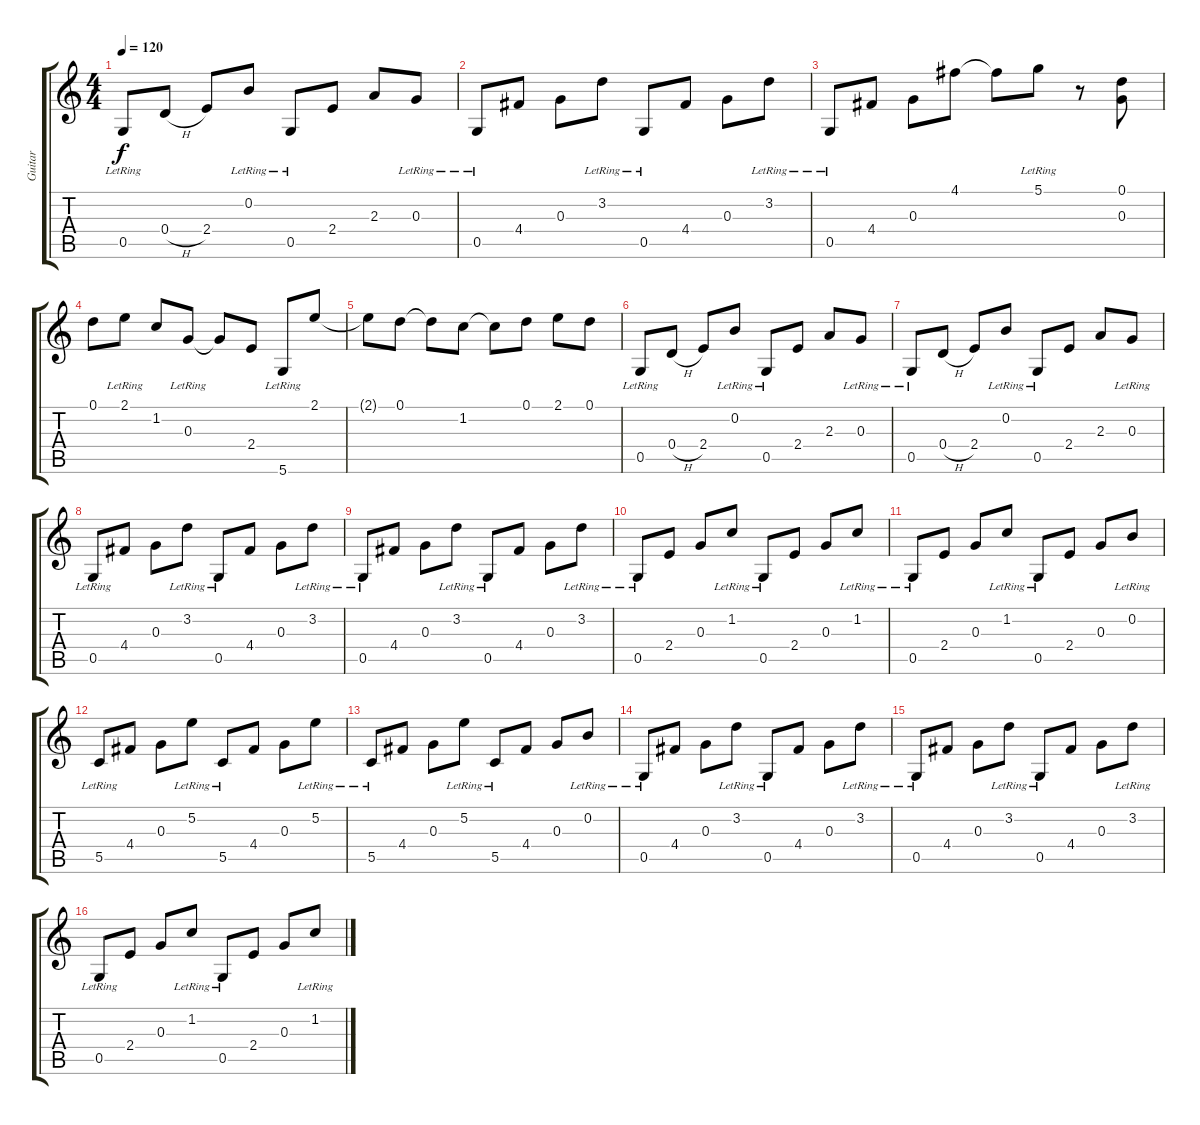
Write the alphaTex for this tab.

\track ("Guitar" "Guitar") {instrument electricguitarjazz}
\staff {score tabs}
\tuning (D4 B3 G3 D3 G2 D2) {hide}
\ts (4 4)
\tempo 120
\clef g2
\ks c
0.5{lr}.8{dy f} 0.4{h}.8 2.4.8 0.2{lr}.8 0.5{lr}.8 2.4.8 2.3.8 0.3{lr}.8 |
0.5{lr}.8 4.4.8 0.3.8 3.2{lr}.8 0.5{lr}.8 4.4.8 0.3.8 3.2{lr}.8 |
0.5{lr}.8 4.4.8 0.3.8 4.1.8 4.1{t}.8 5.1{lr}.8 r.8 (0.1 0.3).8 |
0.1.8 2.1{lr}.8 1.2.8 0.3{lr}.8 0.3{t}.8 2.4.8 5.6{lr}.8 2.1.8 |
2.1{t}.8 0.1.8 0.1{t}.8 1.2.8 1.2{t}.8 0.1.8 2.1.8 0.1.8 |
0.5{lr}.8 0.4{h}.8 2.4.8 0.2{lr}.8 0.5{lr}.8 2.4.8 2.3.8 0.3{lr}.8 |
0.5{lr}.8 0.4{h}.8 2.4.8 0.2{lr}.8 0.5{lr}.8 2.4.8 2.3.8 0.3{lr}.8 |
0.5{lr}.8 4.4.8 0.3.8 3.2{lr}.8 0.5{lr}.8 4.4.8 0.3.8 3.2{lr}.8 |
0.5{lr}.8 4.4.8 0.3.8 3.2{lr}.8 0.5{lr}.8 4.4.8 0.3.8 3.2{lr}.8 |
0.5{lr}.8 2.4.8 0.3.8 1.2{lr}.8 0.5{lr}.8 2.4.8 0.3.8 1.2{lr}.8 |
0.5{lr}.8 2.4.8 0.3.8 1.2{lr}.8 0.5{lr}.8 2.4.8 0.3.8 0.2{lr}.8 |
5.5{lr}.8 4.4.8 0.3.8 5.2{lr}.8 5.5{lr}.8 4.4.8 0.3.8 5.2{lr}.8 |
5.5{lr}.8 4.4.8 0.3.8 5.2{lr}.8 5.5{lr}.8 4.4.8 0.3.8 0.2{lr}.8 |
0.5{lr}.8 4.4.8 0.3.8 3.2{lr}.8 0.5{lr}.8 4.4.8 0.3.8 3.2{lr}.8 |
0.5{lr}.8 4.4.8 0.3.8 3.2{lr}.8 0.5{lr}.8 4.4.8 0.3.8 3.2{lr}.8 |
0.5{lr}.8 2.4.8 0.3.8 1.2{lr}.8 0.5{lr}.8 2.4.8 0.3.8 1.2{lr}.8
